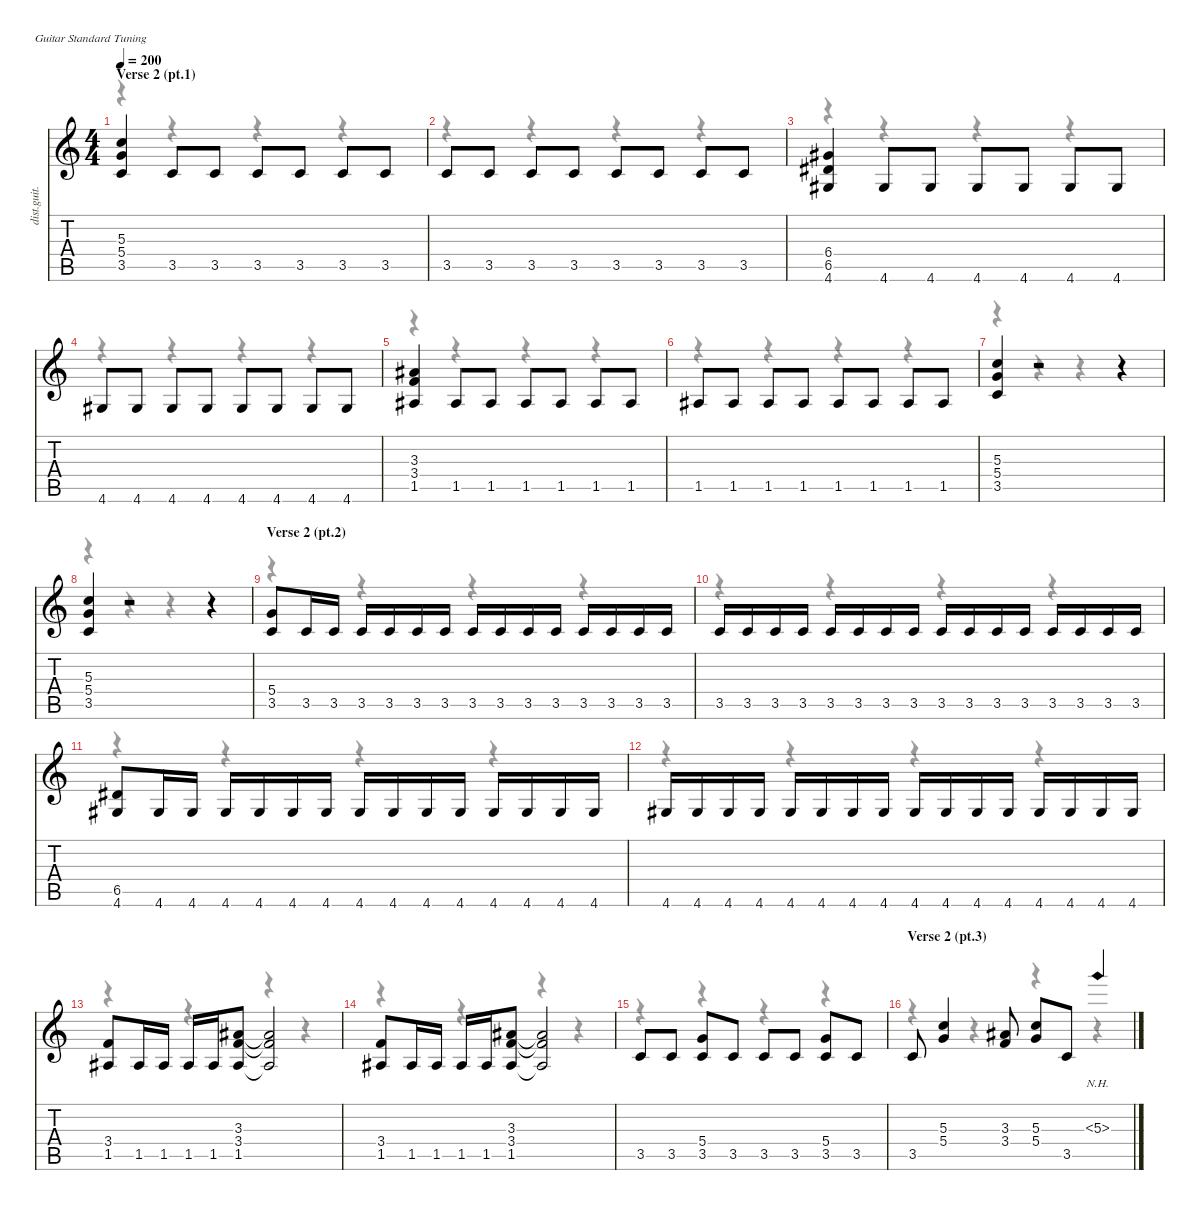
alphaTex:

\defaultSystemsLayout 4
\hideDynamics
\bracketExtendMode nobrackets
\otherSystemsTrackNameOrientation horizontal
\track ("Sam Totman (Rythm Guitar)" "dist.guit.") {instrument distortionguitar}
\staff {score tabs}
\tuning (E4 B3 G3 D3 A2 E2)
\voice
\ts (4 4)
\section ("" "Verse 2 (pt.1)")
\tempo 200
\clef g2
\ks c
(5.3 5.4 3.5).4{dy f} 3.5.8 3.5.8 3.5.8 3.5.8 3.5.8 3.5.8 |
3.5.8 3.5.8 3.5.8 3.5.8 3.5.8 3.5.8 3.5.8 3.5.8 |
(6.4{acc #} 6.5{acc #} 4.6{acc #}).4 4.6{acc #}.8 4.6{acc #}.8 4.6{acc #}.8 4.6{acc #}.8 4.6{acc #}.8 4.6{acc #}.8 |
4.6{acc #}.8 4.6{acc #}.8 4.6{acc #}.8 4.6{acc #}.8 4.6{acc #}.8 4.6{acc #}.8 4.6{acc #}.8 4.6{acc #}.8 |
(3.3{acc #} 3.4 1.5{acc #}).4 1.5{acc #}.8 1.5{acc #}.8 1.5{acc #}.8 1.5{acc #}.8 1.5{acc #}.8 1.5{acc #}.8 |
1.5{acc #}.8 1.5{acc #}.8 1.5{acc #}.8 1.5{acc #}.8 1.5{acc #}.8 1.5{acc #}.8 1.5{acc #}.8 1.5{acc #}.8 |
(5.3 5.4 3.5).4 r.2 r.4 |
(5.3 5.4 3.5).4 r.2 r.4 |
\section ("" "Verse 2 (pt.2)")
(5.4 3.5).8 3.5.16 3.5.16 3.5.16 3.5.16 3.5.16 3.5.16 3.5.16 3.5.16 3.5.16 3.5.16 3.5.16 3.5.16 3.5.16 3.5.16 |
3.5.16 3.5.16 3.5.16 3.5.16 3.5.16 3.5.16 3.5.16 3.5.16 3.5.16 3.5.16 3.5.16 3.5.16 3.5.16 3.5.16 3.5.16 3.5.16 |
(6.5{acc #} 4.6{acc #}).8 4.6{acc #}.16 4.6{acc #}.16 4.6{acc #}.16 4.6{acc #}.16 4.6{acc #}.16 4.6{acc #}.16 4.6{acc #}.16 4.6{acc #}.16 4.6{acc #}.16 4.6{acc #}.16 4.6{acc #}.16 4.6{acc #}.16 4.6{acc #}.16 4.6{acc #}.16 |
4.6{acc #}.16 4.6{acc #}.16 4.6{acc #}.16 4.6{acc #}.16 4.6{acc #}.16 4.6{acc #}.16 4.6{acc #}.16 4.6{acc #}.16 4.6{acc #}.16 4.6{acc #}.16 4.6{acc #}.16 4.6{acc #}.16 4.6{acc #}.16 4.6{acc #}.16 4.6{acc #}.16 4.6{acc #}.16 |
(3.4 1.5{acc #}).8 1.5{acc #}.16 1.5{acc #}.16 1.5{acc #}.16 1.5{acc #}.16 (3.3{acc #} 3.4 1.5{acc #}).8 (3.3{t acc #} 3.4{t} 1.5{t acc #}).2 |
(3.4 1.5{acc #}).8 1.5{acc #}.16 1.5{acc #}.16 1.5{acc #}.16 1.5{acc #}.16 (3.3{acc #} 3.4 1.5{acc #}).8 (3.3{t acc #} 3.4{t} 1.5{t acc #}).2 |
3.5.8 3.5.8 (5.4 3.5).8 3.5.8 3.5.8 3.5.8 (5.4 3.5).8 3.5.8 |
\section ("" "Verse 2 (pt.3)")
3.5.8 (5.3 5.4).4 (3.3{acc #} 3.4).8 (5.3 5.4).8 3.5.8 5.3{nh}.4
\voice
\clef g2
\ottava regular
\simile none
\ks c
r.4{dy mf} r.4 r.4 r.4 |
r.4 r.4 r.4 r.4 |
r.4 r.4 r.4 r.4 |
r.4 r.4 r.4 r.4 |
r.4 r.4 r.4 r.4 |
r.4 r.4 r.4 r.4 |
r.4 r.4 r.4 r.4 |
r.4 r.4 r.4 r.4 |
r.4 r.4 r.4 r.4 |
r.4 r.4 r.4 r.4 |
r.4 r.4 r.4 r.4 |
r.4 r.4 r.4 r.4 |
r.4 r.4 r.4 r.4 |
r.4 r.4 r.4 r.4 |
r.4 r.4 r.4 r.4 |
r.4 r.4 r.4 r.4
